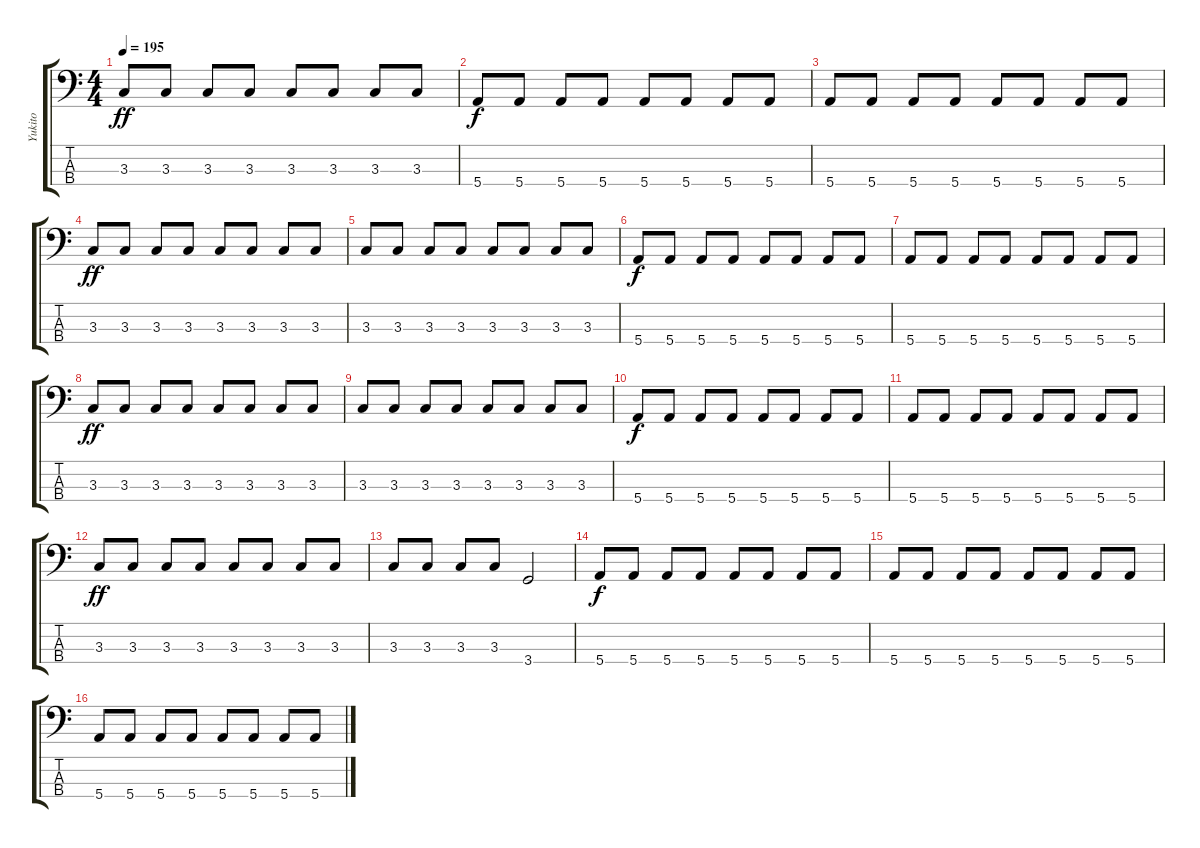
\track ("Yukito" "Yukito") {instrument electricbassfinger}
\staff {score tabs}
\tuning (G2 D2 A1 E1) {hide}
\ts (4 4)
\tempo 195
\clef f4
\ks c
3.3.8{dy ff} 3.3.8 3.3.8 3.3.8 3.3.8 3.3.8 3.3.8 3.3.8 |
5.4.8{dy f} 5.4.8 5.4.8 5.4.8 5.4.8 5.4.8 5.4.8 5.4.8 |
5.4.8 5.4.8 5.4.8 5.4.8 5.4.8 5.4.8 5.4.8 5.4.8 |
3.3.8{dy ff} 3.3.8 3.3.8 3.3.8 3.3.8 3.3.8 3.3.8 3.3.8 |
3.3.8 3.3.8 3.3.8 3.3.8 3.3.8 3.3.8 3.3.8 3.3.8 |
5.4.8{dy f} 5.4.8 5.4.8 5.4.8 5.4.8 5.4.8 5.4.8 5.4.8 |
5.4.8 5.4.8 5.4.8 5.4.8 5.4.8 5.4.8 5.4.8 5.4.8 |
3.3.8{dy ff} 3.3.8 3.3.8 3.3.8 3.3.8 3.3.8 3.3.8 3.3.8 |
3.3.8 3.3.8 3.3.8 3.3.8 3.3.8 3.3.8 3.3.8 3.3.8 |
5.4.8{dy f} 5.4.8 5.4.8 5.4.8 5.4.8 5.4.8 5.4.8 5.4.8 |
5.4.8 5.4.8 5.4.8 5.4.8 5.4.8 5.4.8 5.4.8 5.4.8 |
3.3.8{dy ff} 3.3.8 3.3.8 3.3.8 3.3.8 3.3.8 3.3.8 3.3.8 |
3.3.8 3.3.8 3.3.8 3.3.8 3.4.2 |
5.4.8{dy f} 5.4.8 5.4.8 5.4.8 5.4.8 5.4.8 5.4.8 5.4.8 |
5.4.8 5.4.8 5.4.8 5.4.8 5.4.8 5.4.8 5.4.8 5.4.8 |
5.4.8 5.4.8 5.4.8 5.4.8 5.4.8 5.4.8 5.4.8 5.4.8
